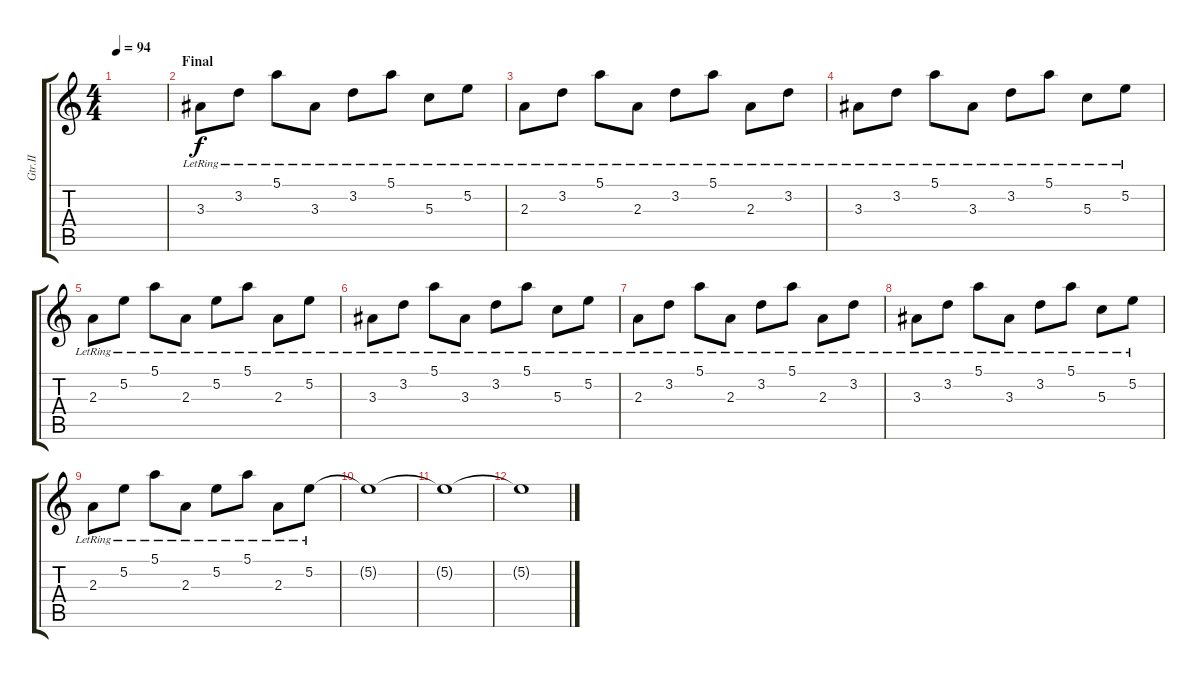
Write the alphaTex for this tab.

\track ("Gtr.II" "Gtr.II") {instrument electricguitarjazz}
\staff {score tabs}
\tuning (E4 B3 G3 D3 A2 E2) {hide}
\ts (4 4)
\tempo 94
\clef g2
\ks c
|
\section ("" "Final")
3.3{lr}.8{volume 12 balance 9 instrument distortionguitar} 3.2{lr}.8 5.1{lr}.8 3.3{lr}.8 3.2{lr}.8 5.1{lr}.8 5.3{lr}.8 5.2{lr}.8 |
2.3{lr}.8 3.2{lr}.8 5.1{lr}.8 2.3{lr}.8 3.2{lr}.8 5.1{lr}.8 2.3{lr}.8 3.2{lr}.8 |
3.3{lr}.8 3.2{lr}.8 5.1{lr}.8 3.3{lr}.8 3.2{lr}.8 5.1{lr}.8 5.3{lr}.8 5.2{lr}.8 |
2.3{lr}.8 5.2{lr}.8 5.1{lr}.8 2.3{lr}.8 5.2{lr}.8 5.1{lr}.8 2.3{lr}.8 5.2{lr}.8 |
3.3{lr}.8{volume 16} 3.2{lr}.8 5.1{lr}.8 3.3{lr}.8 3.2{lr}.8 5.1{lr}.8 5.3{lr}.8 5.2{lr}.8 |
2.3{lr}.8 3.2{lr}.8 5.1{lr}.8 2.3{lr}.8 3.2{lr}.8 5.1{lr}.8 2.3{lr}.8 3.2{lr}.8 |
3.3{lr}.8 3.2{lr}.8 5.1{lr}.8 3.3{lr}.8 3.2{lr}.8 5.1{lr}.8 5.3{lr}.8 5.2{lr}.8 |
2.3{lr}.8 5.2{lr}.8 5.1{lr}.8 2.3{lr}.8 5.2{lr}.8 5.1{lr}.8 2.3{lr}.8 5.2{lr}.8 |
5.2{t}.1 |
5.2{t}.1 |
5.2{t}.1
